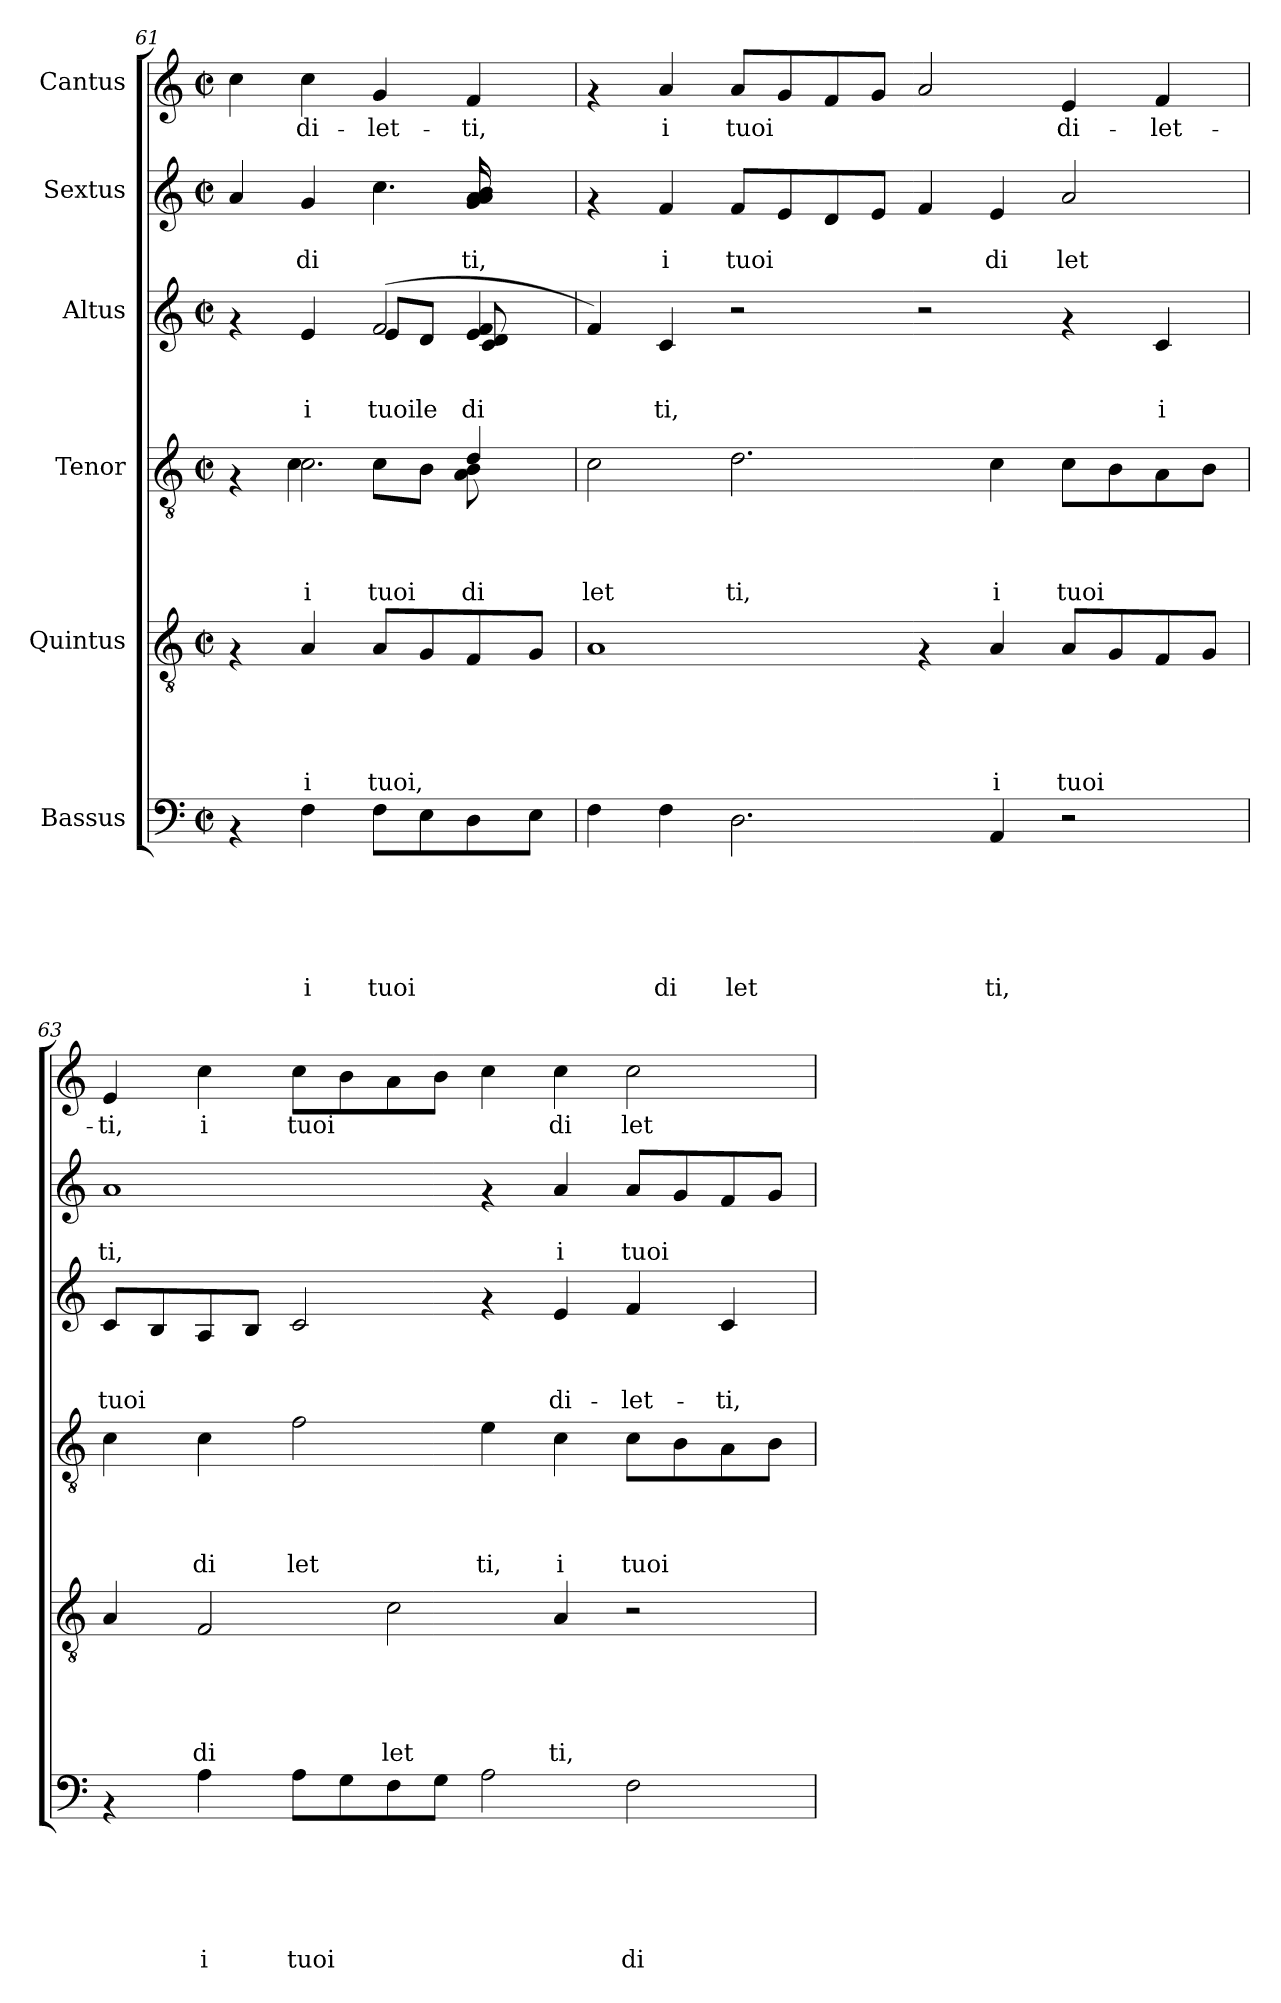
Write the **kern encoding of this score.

**kern	**text	**text	**text	**text	**text	**text	**kern	**text	**text	**text	**text	**text	**kern	**text	**text	**text	**text	**kern	**text	**text	**text	**kern	**text	**text	**kern	**text
*part6	*part6	*part6	*part6	*part6	*part6	*part6	*part5	*part5	*part5	*part5	*part5	*part5	*part4	*part4	*part4	*part4	*part4	*part3	*part3	*part3	*part3	*part2	*part2	*part2	*part1	*part1
*staff6	*staff6	*staff6	*staff6	*staff6	*staff6	*staff6	*staff5	*staff5	*staff5	*staff5	*staff5	*staff5	*staff4	*staff4	*staff4	*staff4	*staff4	*staff3	*staff3	*staff3	*staff3	*staff2	*staff2	*staff2	*staff1	*staff1
*I"Bassus	*	*	*	*	*	*	*I"Quintus	*	*	*	*	*	*I"Tenor	*	*	*	*	*I"Altus	*	*	*	*I"Sextus	*	*	*I"Cantus	*
*clefF4	*	*	*	*	*	*	*clefGv2	*	*	*	*	*	*clefGv2	*	*	*	*	*clefG2	*	*	*	*clefG2	*	*	*clefG2	*
*k[]	*	*	*	*	*	*	*k[]	*	*	*	*	*	*k[]	*	*	*	*	*k[]	*	*	*	*k[]	*	*	*k[]	*
*C:	*	*	*	*	*	*	*C:	*	*	*	*	*	*C:	*	*	*	*	*C:	*	*	*	*C:	*	*	*C:	*
*M2/2	*	*	*	*	*	*	*M2/2	*	*	*	*	*	*M2/2	*	*	*	*	*M2/2	*	*	*	*M2/2	*	*	*M2/2	*
*met(c|)	*	*	*	*	*	*	*met(c|)	*	*	*	*	*	*met(c|)	*	*	*	*	*met(c|)	*	*	*	*met(c|)	*	*	*met(c|)	*
=61	=61	=61	=61	=61	=61	=61	=61	=61	=61	=61	=61	=61	=61	=61	=61	=61	=61	=61	=61	=61	=61	=61	=61	=61	=61	=61
*	*	*	*	*	*	*	*	*	*	*	*	*	*^	*	*	*	*	*^	*	*	*	*^	*	*	*	*
*	*	*	*	*	*	*	*	*	*	*	*	*	*	*^	*	*	*	*	*	*^	*	*	*	*	*^	*	*	*	*
4rAA	.	.	.	.	.	.	4rF	.	.	.	.	.	4rF	4ryy	2.ryy	.	.	.	.	4rf	2ryy	2.ryy	.	.	.	4a/	2.ryy	2.ryy	.	.	4cc\	.
!	!	!	!	!	!	!LO:LY:b	!	!	!	!	!	!LO:LY:b	!	!	!	!	!	!	!LO:LY:b	!	!	!	!	!	!LO:LY:b	!	!	!	!	!LO:LY:b	!	!LO:LY:b
4F\	.	.	.	.	.	i	4A/	.	.	.	.	i	2.c\	4c\	.	.	.	.	i	4e/	.	.	.	.	i	4g/	.	.	.	di	4cc\	di-
!	!	!	!	!	!	!LO:LY:b	!	!	!	!	!	!LO:LY:b	!	!	!	!	!	!	!LO:LY:b	!	!	!	!	!	!LO:LY:b	!	!	!	!	!	!	!LO:LY:b
8F\L	.	.	.	.	.	tuoi	8A/L	.	.	.	.	tuoi,	.	8c\L	.	.	.	.	tuoi	(<2f/	8e/L	.	.	.	tuoile	4.cc\	.	.	.	.	4g/	-let-
8E\	.	.	.	.	.	.	8G/	.	.	.	.	.	.	8B\J	.	.	.	.	.	.	8d/J	.	.	.	.	.	.	.	.	.	.	.
!	!	!	!	!	!	!	!	!	!	!	!	!	!	!	!	!	!	!	!LO:LY:b	!	!	!	!	!	!LO:LY:b	!	!	!	!	!LO:LY:b	!	!LO:LY:b
8D\	.	.	.	.	.	.	8F/	.	.	.	.	.	.	4d/	8A\ 8B\	.	.	.	di	.	4e/ 4f/	8c/ 8d/	.	.	di-	.	4g/ 4a/	16a/ 16b/	.	ti,	4f/	-ti,
.	.	.	.	.	.	.	.	.	.	.	.	.	.	.	.	.	.	.	.	.	.	.	.	.	.	.	.	8.ryy	.	.	.	.
8E\J	.	.	.	.	.	.	8G/J	.	.	.	.	.	.	.	8ryy	.	.	.	.	.	.	8ryy	.	.	.	8ryy	.	.	.	.	.	.
*	*	*	*	*	*	*	*	*	*	*	*	*	*	*	*	*	*	*	*	*	*	*	*	*	*	*v	*v	*v	*	*	*	*
=62	=62	=62	=62	=62	=62	=62	=62	=62	=62	=62	=62	=62	=62	=62	=62	=62	=62	=62	=62	=62	=62	=62	=62	=62	=62	=62	=62	=62	=62	=62
!	!	!	!	!	!	!	!	!	!	!	!	!	!	!	!	!	!	!	!LO:LY:b	!	!	!	!	!	!	!	!	!	!	!
*	*	*	*	*	*	*	*	*	*	*	*	*	*v	*v	*v	*	*	*	*	*	*	*	*	*	*	*	*	*	*	*
*	*	*	*	*	*	*	*	*	*	*	*	*	*	*	*	*	*	*v	*v	*v	*	*	*	*	*	*	*	*
4F\	.	.	.	.	.	.	1A	.	.	.	.	.	2c\	.	.	.	let	4f/)	.	.	.	4rf	.	.	4rf	.
!	!	!	!	!	!	!LO:LY:b	!	!	!	!	!	!	!	!	!	!	!	!	!	!	!LO:LY:b	!	!	!LO:LY:b	!	!LO:LY:b
4F\	.	.	.	.	.	di	.	.	.	.	.	.	.	.	.	.	.	4c/	.	.	-ti,	4f/	.	i	4a/	i
!	!	!	!	!	!	!LO:LY:b	!	!	!	!	!	!	!	!	!	!	!LO:LY:b	!	!	!	!	!	!	!LO:LY:b	!	!LO:LY:b
2.D\	.	.	.	.	.	let	.	.	.	.	.	.	2.d\	.	.	.	ti,	2r	.	.	.	8f/L	.	tuoi	8a/L	tuoi
.	.	.	.	.	.	.	.	.	.	.	.	.	.	.	.	.	.	.	.	.	.	8e/	.	.	8g/	.
.	.	.	.	.	.	.	.	.	.	.	.	.	.	.	.	.	.	.	.	.	.	8d/	.	.	8f/	.
.	.	.	.	.	.	.	.	.	.	.	.	.	.	.	.	.	.	.	.	.	.	8e/J	.	.	8g/J	.
.	.	.	.	.	.	.	4rF	.	.	.	.	.	.	.	.	.	.	2r	.	.	.	4f/	.	.	2a/	.
!	!	!	!	!	!	!LO:LY:b	!	!	!	!	!	!LO:LY:b	!	!	!	!	!LO:LY:b	!	!	!	!	!	!	!LO:LY:b	!	!
4AA/	.	.	.	.	.	ti,	4A/	.	.	.	.	i	4c\	.	.	.	i	.	.	.	.	4e/	.	di	.	.
!	!	!	!	!	!	!	!	!	!	!	!	!LO:LY:b	!	!	!	!	!LO:LY:b	!	!	!	!	!	!	!LO:LY:b	!	!LO:LY:b
2r	.	.	.	.	.	.	8A/L	.	.	.	.	tuoi	8c\L	.	.	.	tuoi	4rf	.	.	.	2a/	.	let	4e/	di-
.	.	.	.	.	.	.	8G/	.	.	.	.	.	8B\	.	.	.	.	.	.	.	.	.	.	.	.	.
!	!	!	!	!	!	!	!	!	!	!	!	!	!	!	!	!	!	!	!	!	!LO:LY:b	!	!	!	!	!LO:LY:b
.	.	.	.	.	.	.	8F/	.	.	.	.	.	8A\	.	.	.	.	4c/	.	.	i	.	.	.	4f/	-let-
.	.	.	.	.	.	.	8G/J	.	.	.	.	.	8B\J	.	.	.	.	.	.	.	.	.	.	.	.	.
!!LO:LB:g=z
=63	=63	=63	=63	=63	=63	=63	=63	=63	=63	=63	=63	=63	=63	=63	=63	=63	=63	=63	=63	=63	=63	=63	=63	=63	=63	=63
!	!	!	!	!	!	!	!	!	!	!	!	!	!	!	!	!	!	!	!	!	!LO:LY:b	!	!	!LO:LY:b	!	!LO:LY:b
4rAA	.	.	.	.	.	.	4A/	.	.	.	.	.	4c\	.	.	.	.	8c/L	.	.	tuoi	1a	.	ti,	4e/	-ti,
.	.	.	.	.	.	.	.	.	.	.	.	.	.	.	.	.	.	8B/	.	.	.	.	.	.	.	.
!	!	!	!	!	!	!LO:LY:b	!	!	!	!	!	!LO:LY:b	!	!	!	!	!LO:LY:b	!	!	!	!	!	!	!	!	!LO:LY:b
4A\	.	.	.	.	.	i	2F/	.	.	.	.	di	4c\	.	.	.	di	8A/	.	.	.	.	.	.	4cc\	i
.	.	.	.	.	.	.	.	.	.	.	.	.	.	.	.	.	.	8B/J	.	.	.	.	.	.	.	.
!	!	!	!	!	!	!LO:LY:b	!	!	!	!	!	!	!	!	!	!	!LO:LY:b	!	!	!	!	!	!	!	!	!LO:LY:b
8A\L	.	.	.	.	.	tuoi	.	.	.	.	.	.	2f\	.	.	.	let	2c/	.	.	.	.	.	.	8cc\L	tuoi
8G\	.	.	.	.	.	.	.	.	.	.	.	.	.	.	.	.	.	.	.	.	.	.	.	.	8b\	.
!	!	!	!	!	!	!	!	!	!	!	!	!LO:LY:b	!	!	!	!	!	!	!	!	!	!	!	!	!	!
8F\	.	.	.	.	.	.	2c\	.	.	.	.	let	.	.	.	.	.	.	.	.	.	.	.	.	8a\	.
8G\J	.	.	.	.	.	.	.	.	.	.	.	.	.	.	.	.	.	.	.	.	.	.	.	.	8b\J	.
!	!	!	!	!	!	!	!	!	!	!	!	!	!	!	!	!	!LO:LY:b	!	!	!	!	!	!	!	!	!
2A\	.	.	.	.	.	.	.	.	.	.	.	.	4e\	.	.	.	ti,	4rf	.	.	.	4rf	.	.	4cc\	.
!	!	!	!	!	!	!	!	!	!	!	!	!LO:LY:b	!	!	!	!	!LO:LY:b	!	!	!	!LO:LY:b	!	!	!LO:LY:b	!	!LO:LY:b
.	.	.	.	.	.	.	4A/	.	.	.	.	ti,	4c\	.	.	.	i	4e/	.	.	di-	4a/	.	i	4cc\	di
!	!	!	!	!	!	!LO:LY:b	!	!	!	!	!	!	!	!	!	!	!LO:LY:b	!	!	!	!LO:LY:b	!	!	!LO:LY:b	!	!LO:LY:b
2F\	.	.	.	.	.	di	2r	.	.	.	.	.	8c\L	.	.	.	tuoi	4f/	.	.	-let-	8a/L	.	tuoi	2cc\	let
.	.	.	.	.	.	.	.	.	.	.	.	.	8B\	.	.	.	.	.	.	.	.	8g/	.	.	.	.
!	!	!	!	!	!	!	!	!	!	!	!	!	!	!	!	!	!	!	!	!	!LO:LY:b	!	!	!	!	!
.	.	.	.	.	.	.	.	.	.	.	.	.	8A\	.	.	.	.	4c/	.	.	-ti,	8f/	.	.	.	.
.	.	.	.	.	.	.	.	.	.	.	.	.	8B\J	.	.	.	.	.	.	.	.	8g/J	.	.	.	.
=	=	=	=	=	=	=	=	=	=	=	=	=	=	=	=	=	=	=	=	=	=	=	=	=	=	=
*-	*-	*-	*-	*-	*-	*-	*-	*-	*-	*-	*-	*-	*-	*-	*-	*-	*-	*-	*-	*-	*-	*-	*-	*-	*-	*-
